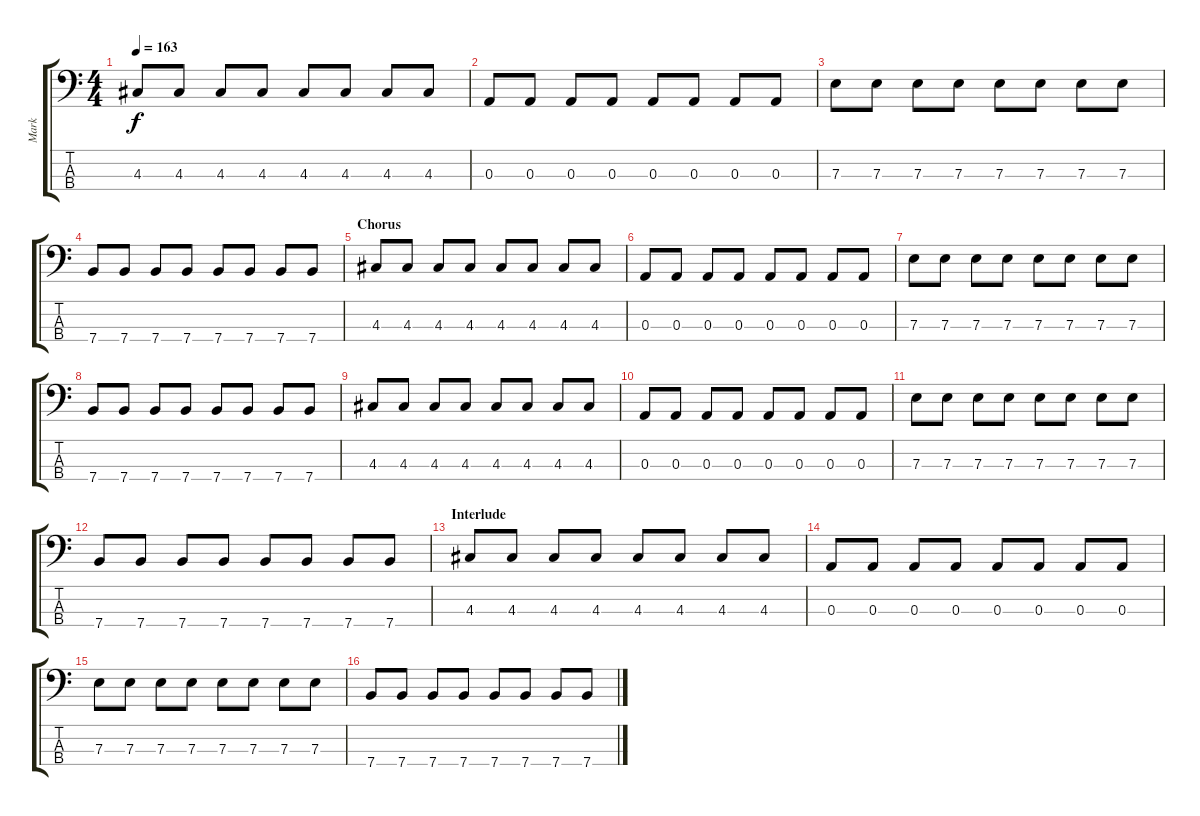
\track ("Mark" "Mark") {instrument electricbasspick}
\staff {score tabs}
\tuning (G2 D2 A1 E1) {hide}
\ts (4 4)
\tempo 163
\clef f4
\ks c
4.3.8{dy f} 4.3.8 4.3.8 4.3.8 4.3.8 4.3.8 4.3.8 4.3.8 |
0.3.8 0.3.8 0.3.8 0.3.8 0.3.8 0.3.8 0.3.8 0.3.8 |
7.3.8 7.3.8 7.3.8 7.3.8 7.3.8 7.3.8 7.3.8 7.3.8 |
7.4.8 7.4.8 7.4.8 7.4.8 7.4.8 7.4.8 7.4.8 7.4.8 |
\section ("" "Chorus")
4.3.8 4.3.8 4.3.8 4.3.8 4.3.8 4.3.8 4.3.8 4.3.8 |
0.3.8 0.3.8 0.3.8 0.3.8 0.3.8 0.3.8 0.3.8 0.3.8 |
7.3.8 7.3.8 7.3.8 7.3.8 7.3.8 7.3.8 7.3.8 7.3.8 |
7.4.8 7.4.8 7.4.8 7.4.8 7.4.8 7.4.8 7.4.8 7.4.8 |
4.3.8 4.3.8 4.3.8 4.3.8 4.3.8 4.3.8 4.3.8 4.3.8 |
0.3.8 0.3.8 0.3.8 0.3.8 0.3.8 0.3.8 0.3.8 0.3.8 |
7.3.8 7.3.8 7.3.8 7.3.8 7.3.8 7.3.8 7.3.8 7.3.8 |
7.4.8 7.4.8 7.4.8 7.4.8 7.4.8 7.4.8 7.4.8 7.4.8 |
\section ("" "Interlude")
4.3.8 4.3.8 4.3.8 4.3.8 4.3.8 4.3.8 4.3.8 4.3.8 |
0.3.8 0.3.8 0.3.8 0.3.8 0.3.8 0.3.8 0.3.8 0.3.8 |
7.3.8 7.3.8 7.3.8 7.3.8 7.3.8 7.3.8 7.3.8 7.3.8 |
7.4.8 7.4.8 7.4.8 7.4.8 7.4.8 7.4.8 7.4.8 7.4.8
